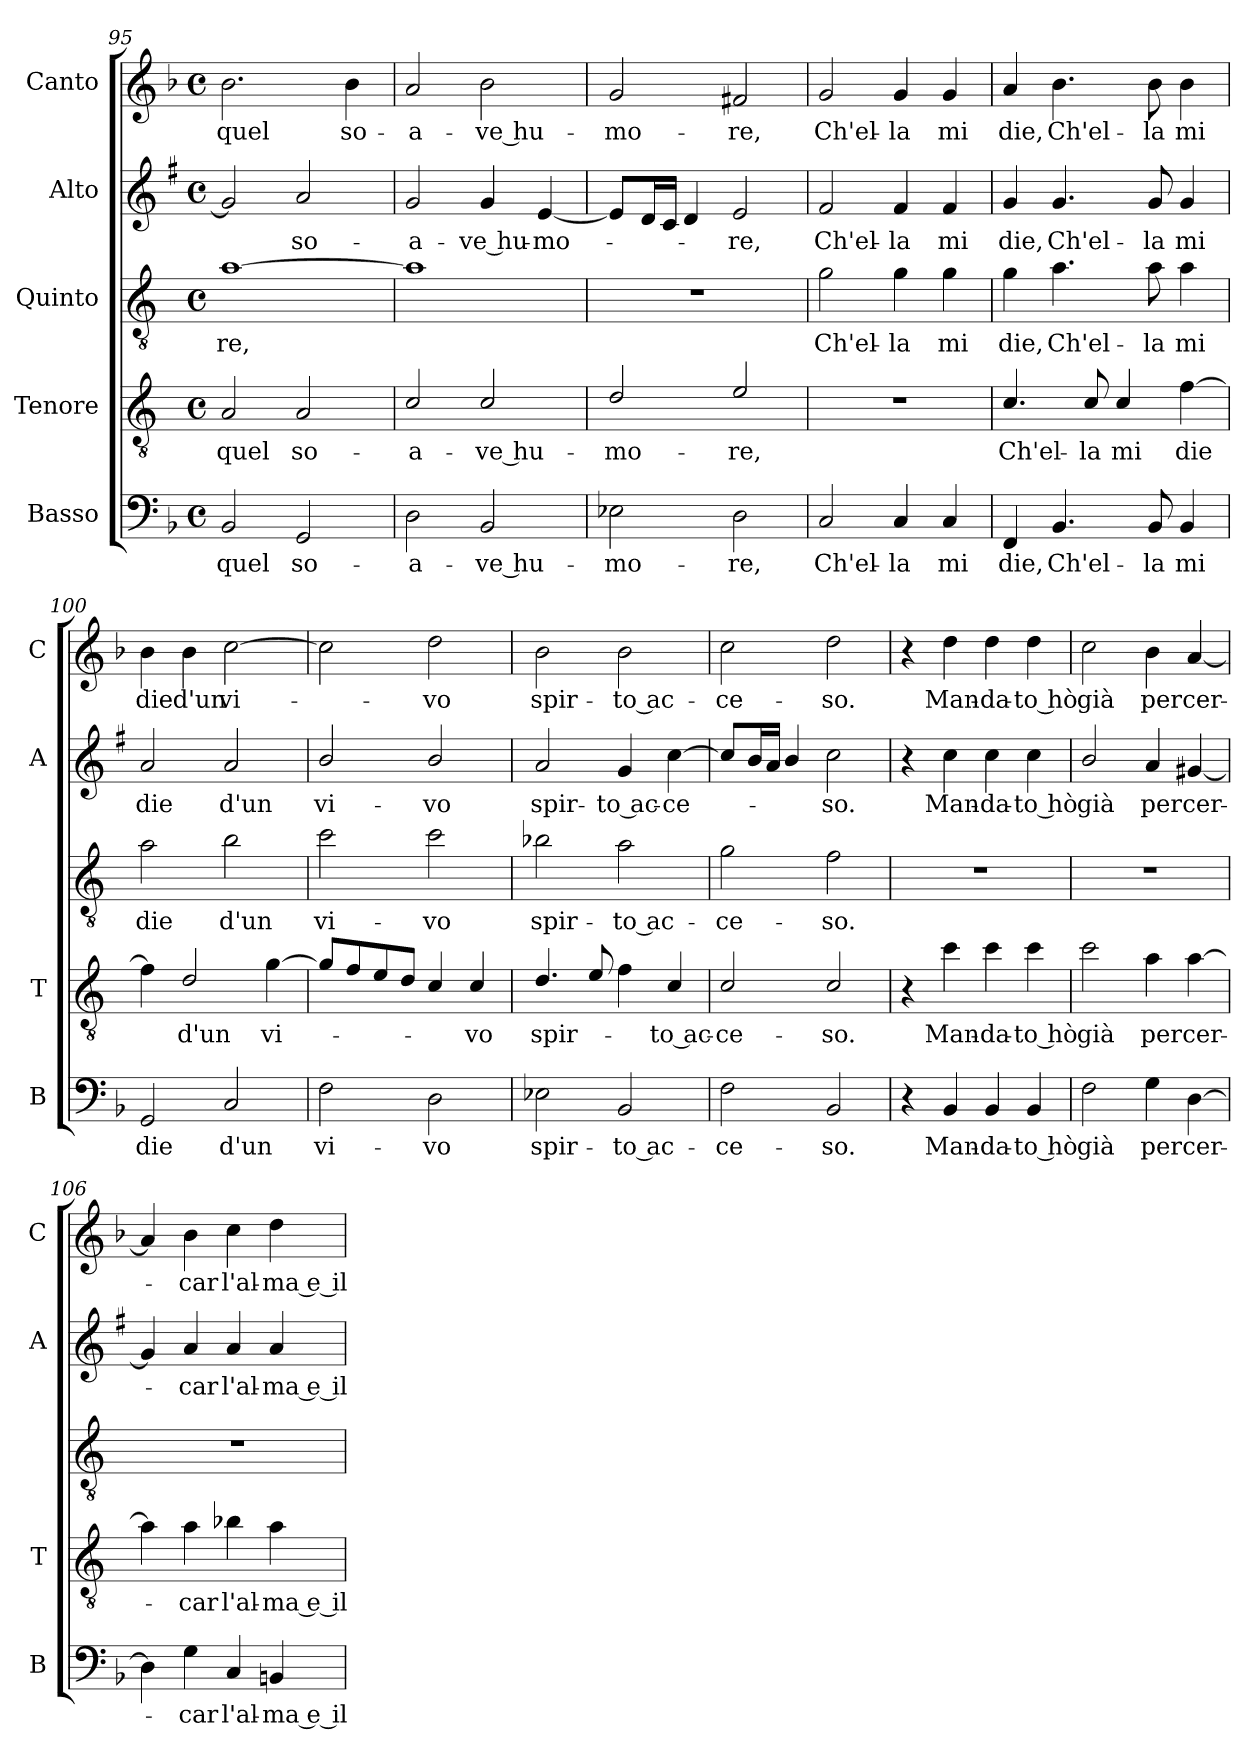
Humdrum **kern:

**kern	**text	**kern	**text	**kern	**text	**kern	**text	**kern	**text
*part5	*part5	*part4	*part4	*part3	*part3	*part2	*part2	*part1	*part1
*staff5	*staff5	*staff4	*staff4	*staff3	*staff3	*staff2	*staff2	*staff1	*staff1
*I"Basso	*	*I"Tenore	*	*I"Quinto	*	*I"Alto	*	*I"Canto	*
*I'B	*	*I'T	*	*	*	*I'A	*	*I'C	*
*clefF4	*	*clefGv2	*	*clefGv2	*	*clefG2	*	*clefG2	*
*	*	*ITrd4c7	*	*ITrd4c7	*	*ITrd1c2	*	*	*
*k[b-]	*	*k[b-]	*	*k[b-]	*	*k[b-]	*	*k[b-]	*
*F:	*	*F:	*	*F:	*	*F:	*	*F:	*
*M4/4	*	*M4/4	*	*M4/4	*	*M4/4	*	*M4/4	*
*met(c)	*	*met(c)	*	*met(c)	*	*met(c)	*	*met(c)	*
=95	=95	=95	=95	=95	=95	=95	=95	=95	=95
!	!LO:LY:b	!	!LO:LY:b	!	!LO:LY:b	!	!	!	!LO:LY:b
2BB-/	quel	2D/	quel	[1d	-re,	2f/]	.	2.b-\	quel
!	!LO:LY:b	!	!LO:LY:b	!	!	!	!LO:LY:b	!	!
2GG/	so-	2D/	so-	.	.	2g/	so-	.	.
!	!	!	!	!	!	!	!	!	!LO:LY:b
.	.	.	.	.	.	.	.	4b-\	so-
=96	=96	=96	=96	=96	=96	=96	=96	=96	=96
!	!LO:LY:b	!	!LO:LY:b	!	!	!	!LO:LY:b	!	!LO:LY:b
2D\	-a-	2F/	-a-	1d]	.	2f/	-a-	2a/	-a-
!	!LO:LY:b	!	!LO:LY:b	!	!	!	!LO:LY:b	!	!LO:LY:b
2BB-/	-ve hu-	2F/	-ve hu-	.	.	4f/	-ve hu-	2b-\	-ve hu-
!	!	!	!	!	!	!	!LO:LY:b	!	!
.	.	.	.	.	.	[4d/	-mo-	.	.
!!LO:PB:g=z
=97	=97	=97	=97	=97	=97	=97	=97	=97	=97
!	!LO:LY:b	!	!LO:LY:b	!	!	!	!	!	!LO:LY:b
2E-X\	-mo-	2G/	-mo-	1r	.	8d/L]	.	2g/	-mo-
.	.	.	.	.	.	16c/L	.	.	.
.	.	.	.	.	.	16B-/JJ	.	.	.
.	.	.	.	.	.	4c/	.	.	.
!	!LO:LY:b	!	!LO:LY:b	!	!	!	!LO:LY:b	!	!LO:LY:b
2D\	-re,	2A/	-re,	.	.	2d/	-re,	2f#X/	-re,
=98	=98	=98	=98	=98	=98	=98	=98	=98	=98
!	!LO:LY:b	!	!	!	!LO:LY:b	!	!LO:LY:b	!	!LO:LY:b
2C/	Ch'el-	1r	.	2c\	Ch'el-	2e/	Ch'el-	2g/	Ch'el-
!	!LO:LY:b	!	!	!	!LO:LY:b	!	!LO:LY:b	!	!LO:LY:b
4C/	-la	.	.	4c\	-la	4e/	-la	4g/	-la
!	!LO:LY:b	!	!	!	!LO:LY:b	!	!LO:LY:b	!	!LO:LY:b
4C/	mi	.	.	4c\	mi	4e/	mi	4g/	mi
=99	=99	=99	=99	=99	=99	=99	=99	=99	=99
!	!LO:LY:b	!	!LO:LY:b	!	!LO:LY:b	!	!LO:LY:b	!	!LO:LY:b
4FF/	die,	4.F/	Ch'el-	4c\	die,	4f/	die,	4a/	die,
!	!LO:LY:b	!	!	!	!LO:LY:b	!	!LO:LY:b	!	!LO:LY:b
4.BB-/	Ch'el-	.	.	4.d\	Ch'el-	4.f/	Ch'el-	4.b-\	Ch'el-
!	!	!	!LO:LY:b	!	!	!	!	!	!
.	.	8F/	-la	.	.	.	.	.	.
!	!	!	!LO:LY:b	!	!	!	!	!	!
.	.	4F/	mi	.	.	.	.	.	.
!	!LO:LY:b	!	!	!	!LO:LY:b	!	!LO:LY:b	!	!LO:LY:b
8BB-/	-la	.	.	8d\	-la	8f/	-la	8b-\	-la
!	!LO:LY:b	!	!LO:LY:b	!	!LO:LY:b	!	!LO:LY:b	!	!LO:LY:b
4BB-/	mi	[4B-\	die	4d\	mi	4f/	mi	4b-\	mi
=100	=100	=100	=100	=100	=100	=100	=100	=100	=100
!	!LO:LY:b	!	!	!	!LO:LY:b	!	!LO:LY:b	!	!LO:LY:b
2GG/	die	4B-\]	.	2d\	die	2g/	die	4b-\	die
!	!	!	!LO:LY:b	!	!	!	!	!	!LO:LY:b
.	.	2G/	d'un	.	.	.	.	4b-\	d'un
!	!LO:LY:b	!	!	!	!LO:LY:b	!	!LO:LY:b	!	!LO:LY:b
2C/	d'un	.	.	2e\	d'un	2g/	d'un	[2cc\	vi-
!	!	!	!LO:LY:b	!	!	!	!	!	!
.	.	[4c\	vi-	.	.	.	.	.	.
=101	=101	=101	=101	=101	=101	=101	=101	=101	=101
!	!LO:LY:b	!	!	!	!LO:LY:b	!	!LO:LY:b	!	!
2F\	vi-	8c/L]	.	2f\	vi-	2a/	vi-	2cc\]	.
.	.	8B-/	.	.	.	.	.	.	.
.	.	8A/	.	.	.	.	.	.	.
.	.	8G/J	.	.	.	.	.	.	.
!	!LO:LY:b	!	!	!	!LO:LY:b	!	!LO:LY:b	!	!LO:LY:b
2D\	-vo	4F/	.	2f\	-vo	2a/	-vo	2dd\	-vo
!	!	!	!LO:LY:b	!	!	!	!	!	!
.	.	4F/	-vo	.	.	.	.	.	.
=102	=102	=102	=102	=102	=102	=102	=102	=102	=102
!	!LO:LY:b	!	!LO:LY:b	!	!LO:LY:b	!	!LO:LY:b	!	!LO:LY:b
2E-X\	spir-	4.G/	spir-	2e-X\	spir-	2g/	spir-	2b-\	spir-
.	.	8A/	.	.	.	.	.	.	.
!	!LO:LY:b	!	!	!	!LO:LY:b	!	!LO:LY:b	!	!LO:LY:b
2BB-/	-to ac-	4B-\	.	2d\	-to ac-	4f/	-to ac-	2b-\	-to ac-
!	!	!	!LO:LY:b	!	!	!	!LO:LY:b	!	!
.	.	4F/	-to ac-	.	.	[4b-\	-ce-	.	.
!!LO:LB:g=z
=103	=103	=103	=103	=103	=103	=103	=103	=103	=103
!	!LO:LY:b	!	!LO:LY:b	!	!LO:LY:b	!	!	!	!LO:LY:b
2F\	-ce-	2F/	-ce-	2c\	-ce-	8b-/L]	.	2cc\	-ce-
.	.	.	.	.	.	16a/L	.	.	.
.	.	.	.	.	.	16g/JJ	.	.	.
.	.	.	.	.	.	4a/	.	.	.
!	!LO:LY:b	!	!LO:LY:b	!	!LO:LY:b	!	!LO:LY:b	!	!LO:LY:b
2BB-/	-so.	2F/	-so.	2B-\	-so.	2b-\	-so.	2dd\	-so.
=104	=104	=104	=104	=104	=104	=104	=104	=104	=104
4r	.	4r	.	1r	.	4r	.	4r	.
!	!LO:LY:b	!	!LO:LY:b	!	!	!	!LO:LY:b	!	!LO:LY:b
4BB-/	Man-	4f\	Man-	.	.	4b-\	Man-	4dd\	Man-
!	!LO:LY:b	!	!LO:LY:b	!	!	!	!LO:LY:b	!	!LO:LY:b
4BB-/	-da-	4f\	-da-	.	.	4b-\	-da-	4dd\	-da-
!	!LO:LY:b	!	!LO:LY:b	!	!	!	!LO:LY:b	!	!LO:LY:b
4BB-/	-to hò	4f\	-to hò	.	.	4b-\	-to hò	4dd\	-to hò
=105	=105	=105	=105	=105	=105	=105	=105	=105	=105
!	!LO:LY:b	!	!LO:LY:b	!	!	!	!LO:LY:b	!	!LO:LY:b
2F\	già	2f\	già	1r	.	2a/	già	2cc\	già
!	!LO:LY:b	!	!LO:LY:b	!	!	!	!LO:LY:b	!	!LO:LY:b
4G\	per	4d\	per	.	.	4g/	per	4b-\	per
!	!LO:LY:b	!	!LO:LY:b	!	!	!	!LO:LY:b	!	!LO:LY:b
[4D\	cer-	[4d\	cer-	.	.	[4f#X/	cer-	[4a/	cer-
=106	=106	=106	=106	=106	=106	=106	=106	=106	=106
4D\]	.	4d\]	.	1r	.	4f#/]	.	4a/]	.
!	!LO:LY:b	!	!LO:LY:b	!	!	!	!LO:LY:b	!	!LO:LY:b
4G\	-car	4d\	-car	.	.	4g/	-car	4b-\	-car
!	!LO:LY:b	!	!LO:LY:b	!	!	!	!LO:LY:b	!	!LO:LY:b
4C/	l'al-	4e-X\	l'al-	.	.	4g/	l'al-	4cc\	l'al-
!	!LO:LY:b	!	!LO:LY:b	!	!	!	!LO:LY:b	!	!LO:LY:b
4BBn/	-ma e il	4d\	-ma e il	.	.	4g/	-ma e il	4dd\	-ma e il
=	=	=	=	=	=	=	=	=	=
*-	*-	*-	*-	*-	*-	*-	*-	*-	*-
